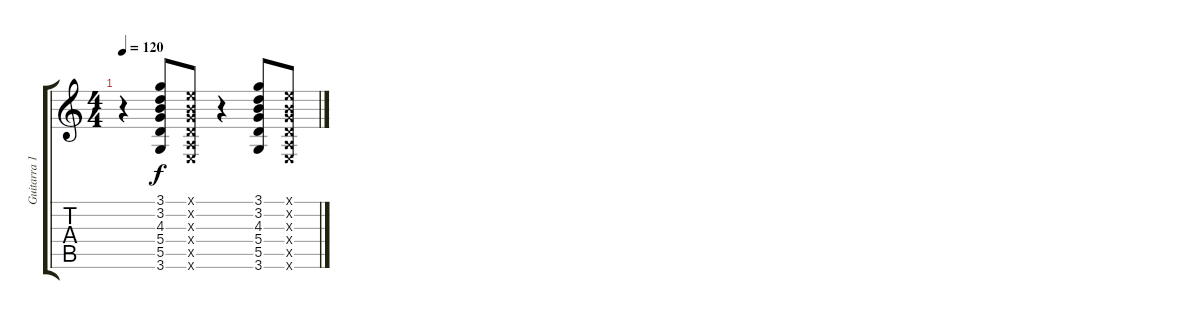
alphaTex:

\track ("Guitarra 1" "Guitarra 1") {instrument electricguitarclean}
\staff {score tabs}
\tuning (E4 B3 G3 D3 A2 E2) {hide}
\ts (4 4)
\tempo 120
\clef g2
\ks c
r.4{dy f} (3.1 3.2 4.3 5.4 5.5 3.6).8 (0.1{x} 0.2{x} 0.3{x} 0.4{x} 0.5{x} 0.6{x}).8 r.4 (3.1 3.2 4.3 5.4 5.5 3.6).8 (0.1{x} 0.2{x} 0.3{x} 0.4{x} 0.5{x} 0.6{x}).8
